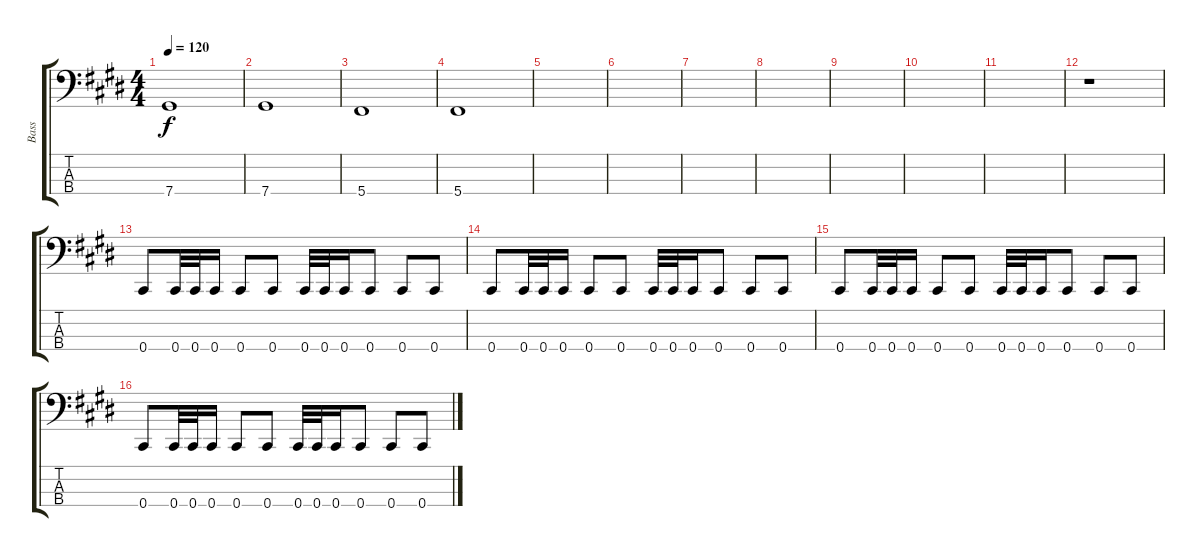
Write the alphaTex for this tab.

\track ("Bass" "Bass") {instrument electricbassfinger}
\staff {score tabs}
\tuning (E2 B1 Gb1 Db1) {hide}
\ts (4 4)
\tempo 120
\clef f4
\ks c#minor
7.4.1{dy f} |
7.4.1 |
5.4.1 |
5.4.1 |
|
|
|
|
|
|
|
r.1{volume 0} |
0.4.8{volume 8} 0.4.32 0.4.32 0.4.16 0.4.8 0.4.8 0.4.32 0.4.32 0.4.16 0.4.8 0.4.8 0.4.8 |
0.4.8 0.4.32 0.4.32 0.4.16 0.4.8 0.4.8 0.4.32 0.4.32 0.4.16 0.4.8 0.4.8 0.4.8 |
0.4.8 0.4.32 0.4.32 0.4.16 0.4.8 0.4.8 0.4.32 0.4.32 0.4.16 0.4.8 0.4.8 0.4.8 |
0.4.8 0.4.32 0.4.32 0.4.16 0.4.8 0.4.8 0.4.32 0.4.32 0.4.16 0.4.8 0.4.8 0.4.8
